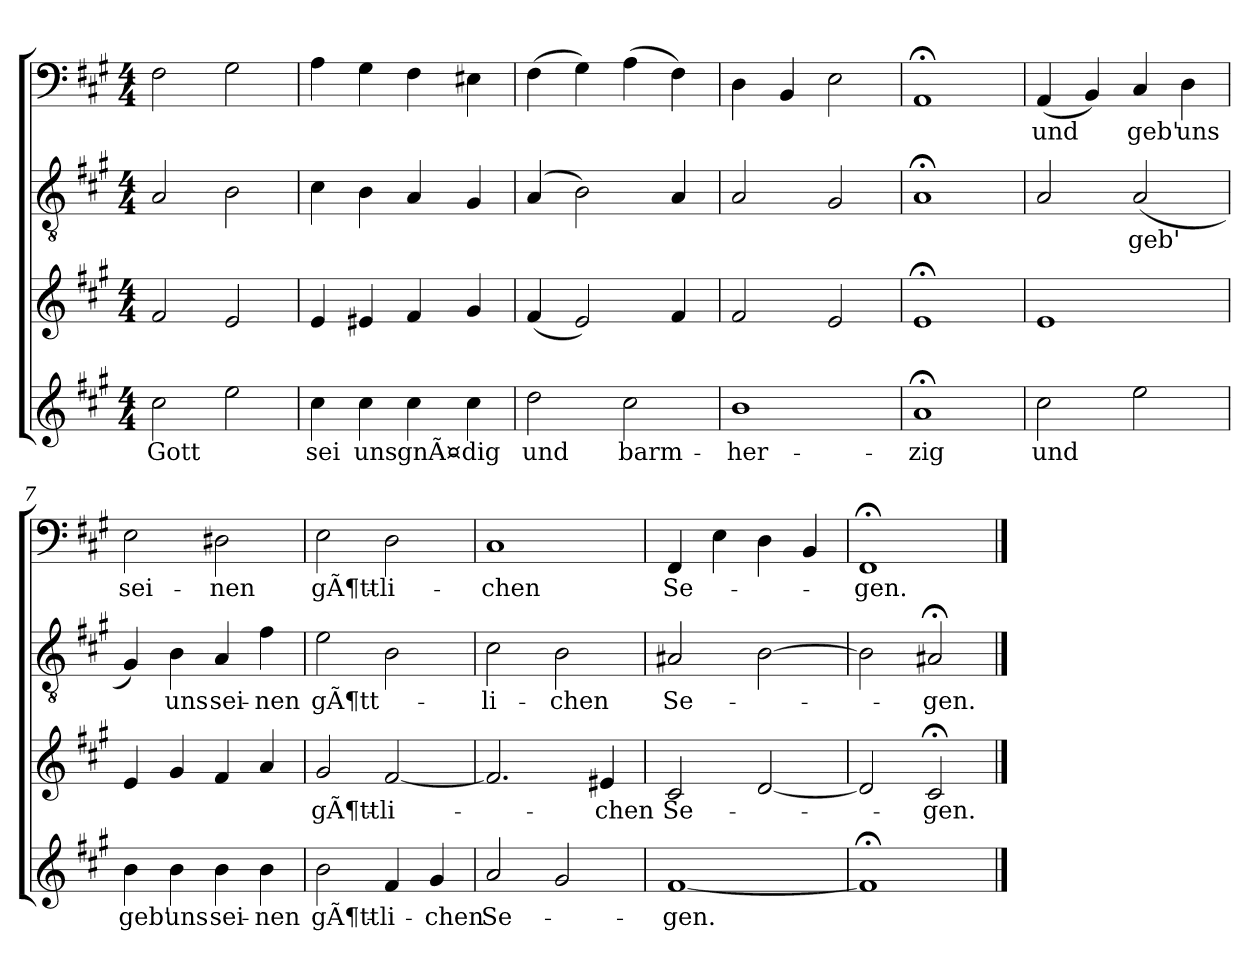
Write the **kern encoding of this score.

**kern	**text	**kern	**text	**kern	**text	**kern	**text
*part4	*part4	*part3	*part3	*part2	*part2	*part1	*part1
*staff4	*staff4	*staff3	*staff3	*staff2	*staff2	*staff1	*staff1
*clefG2	*	*clefG2	*	*clefGv2	*	*clefF4	*
*k[f#c#g#]	*	*k[f#c#g#]	*	*k[f#c#g#]	*	*k[f#c#g#]	*
*f#:	*	*f#:	*	*f#:	*	*f#:	*
*M4/4	*	*M4/4	*	*M4/4	*	*M4/4	*
=1	=1	=1	=1	=1	=1	=1	=1
2cc#	Gott	2f#	.	2A	.	2F#	.
2ee	.	2e	.	2B	.	2G#	.
=2	=2	=2	=2	=2	=2	=2	=2
4cc#	sei	4e	.	4c#	.	4A	.
4cc#	uns	4e#X	.	4B	.	4G#	.
4cc#	gnÃ¤-	4f#	.	4A	.	4F#	.
4cc#	-dig	4g#	.	4G#	.	4E#X	.
=3	=3	=3	=3	=3	=3	=3	=3
2dd	und	(4f#	.	(4A	.	(4F#	.
.	.	2e)	.	2B)	.	4G#)	.
2cc#	barm-	.	.	.	.	(4A	.
.	.	4f#	.	4A	.	4F#)	.
=4	=4	=4	=4	=4	=4	=4	=4
1b	-her-	2f#	.	2A	.	4D	.
.	.	.	.	.	.	4BB	.
.	.	2e	.	2G#	.	2E	.
=5	=5	=5	=5	=5	=5	=5	=5
1a;<	-zig	1e;<	.	1A;<	.	1AA;<	.
=6	=6	=6	=6	=6	=6	=6	=6
2cc#	und	1e	.	2A	.	(4AA	und
.	.	.	.	.	.	4BB)	.
2ee	.	.	.	(2A	geb'	4C#	geb'
.	.	.	.	.	.	4D	uns
=7	=7	=7	=7	=7	=7	=7	=7
4b	geb'	4e	.	4G#)	.	2E	sei-
4b	uns	4g#	.	4B	uns	.	.
4b	sei-	4f#	.	4A	sei-	2D#X	-nen
4b	-nen	4a	.	4f#	-nen	.	.
=8	=8	=8	=8	=8	=8	=8	=8
2b	gÃ¶tt-	2g#	gÃ¶tt-	2e	gÃ¶tt-	2E	gÃ¶tt-
4f#	-li-	[2f#	-li-	2B	.	2D	-li-
4g#	-chen	.	.	.	.	.	.
=9	=9	=9	=9	=9	=9	=9	=9
2a	Se-	2.f#]	.	2c#	-li-	1C#	-chen
2g#	.	.	.	2B	-chen	.	.
.	.	4e#X	-chen	.	.	.	.
=10	=10	=10	=10	=10	=10	=10	=10
[1f#	-gen.	2c#	Se-	2A#X	Se-	4FF#	Se-
.	.	.	.	.	.	4E	.
.	.	[2d	.	[2B	.	4D	.
.	.	.	.	.	.	4BB	.
=11	=11	=11	=11	=11	=11	=11	=11
1f#;<]	.	2d]	.	2B]	.	1FF#;<	-gen.
.	.	2c#;<	-gen.	2A#X;<	-gen.	.	.
==	==	==	==	==	==	==	==
*-	*-	*-	*-	*-	*-	*-	*-
